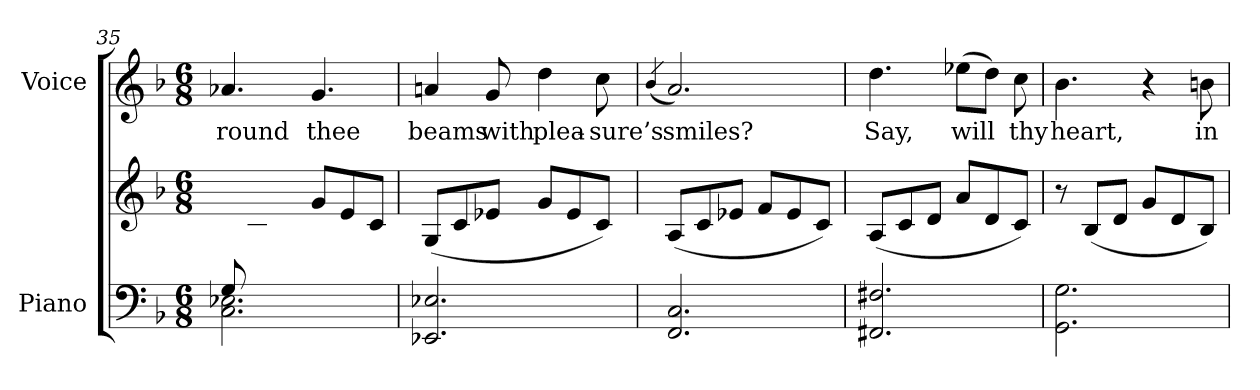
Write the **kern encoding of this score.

**kern	**kern	**kern	**text
*part2	*part2	*part1	*part1
*staff3	*staff2	*staff1	*staff1
*I"Piano	*	*I"Voice	*
*I'Pno	*	*	*
*clefF4	*clefG2	*clefG2	*
*k[b-]	*k[b-]	*k[b-]	*
*M6/8	*M6/8	*M6/8	*
=35	=35	=35	=35
*^	*	*	*
(8G/L	2.C\ 2.E-X\	8ryy	4.a-X/	-round
2ryy	.	8c/	.	.
.	.	8e-X/J	.	.
.	.	8g/L	4.g/	thee
.	.	8e-/	.	.
8ryy	.	8c/J)	.	.
*v	*v	*	*	*
=36	=36	=36	=36
2.EE-X/ 2.E-X/	(8G/L	4an/	beams
.	8c/	.	.
.	8e-X/J	8g/	with
.	8g/L	4dd\	plea-
.	8e-/	.	.
.	8c/J)	8cc\	-sure’s
=37	=37	=37	=37
.	.	(4qb-/	.
2.FF/ 2.C/	(8A/L	2.a/)	smiles?
.	8c/	.	.
.	8e-X/J	.	.
.	8f/L	.	.
.	8e-/	.	.
.	8c/J)	.	.
=38	=38	=38	=38
2.FF#X/ 2.F#X/	(8A/L	4.dd\	Say,
.	8c/	.	.
.	8d/J	.	.
.	8a/L	(8ee-X\L	will
.	8d/	8dd\J)	.
.	8c/J)	8cc\	thy
=39	=39	=39	=39
2.GG\ 2.G\	8r	4.b-\	heart,
.	(8B-/L	.	.
.	8d/J	.	.
.	8g/L	4r	.
.	8d/	.	.
.	8B-/J)	8bn\	in
=	=	=	=
*-	*-	*-	*-
